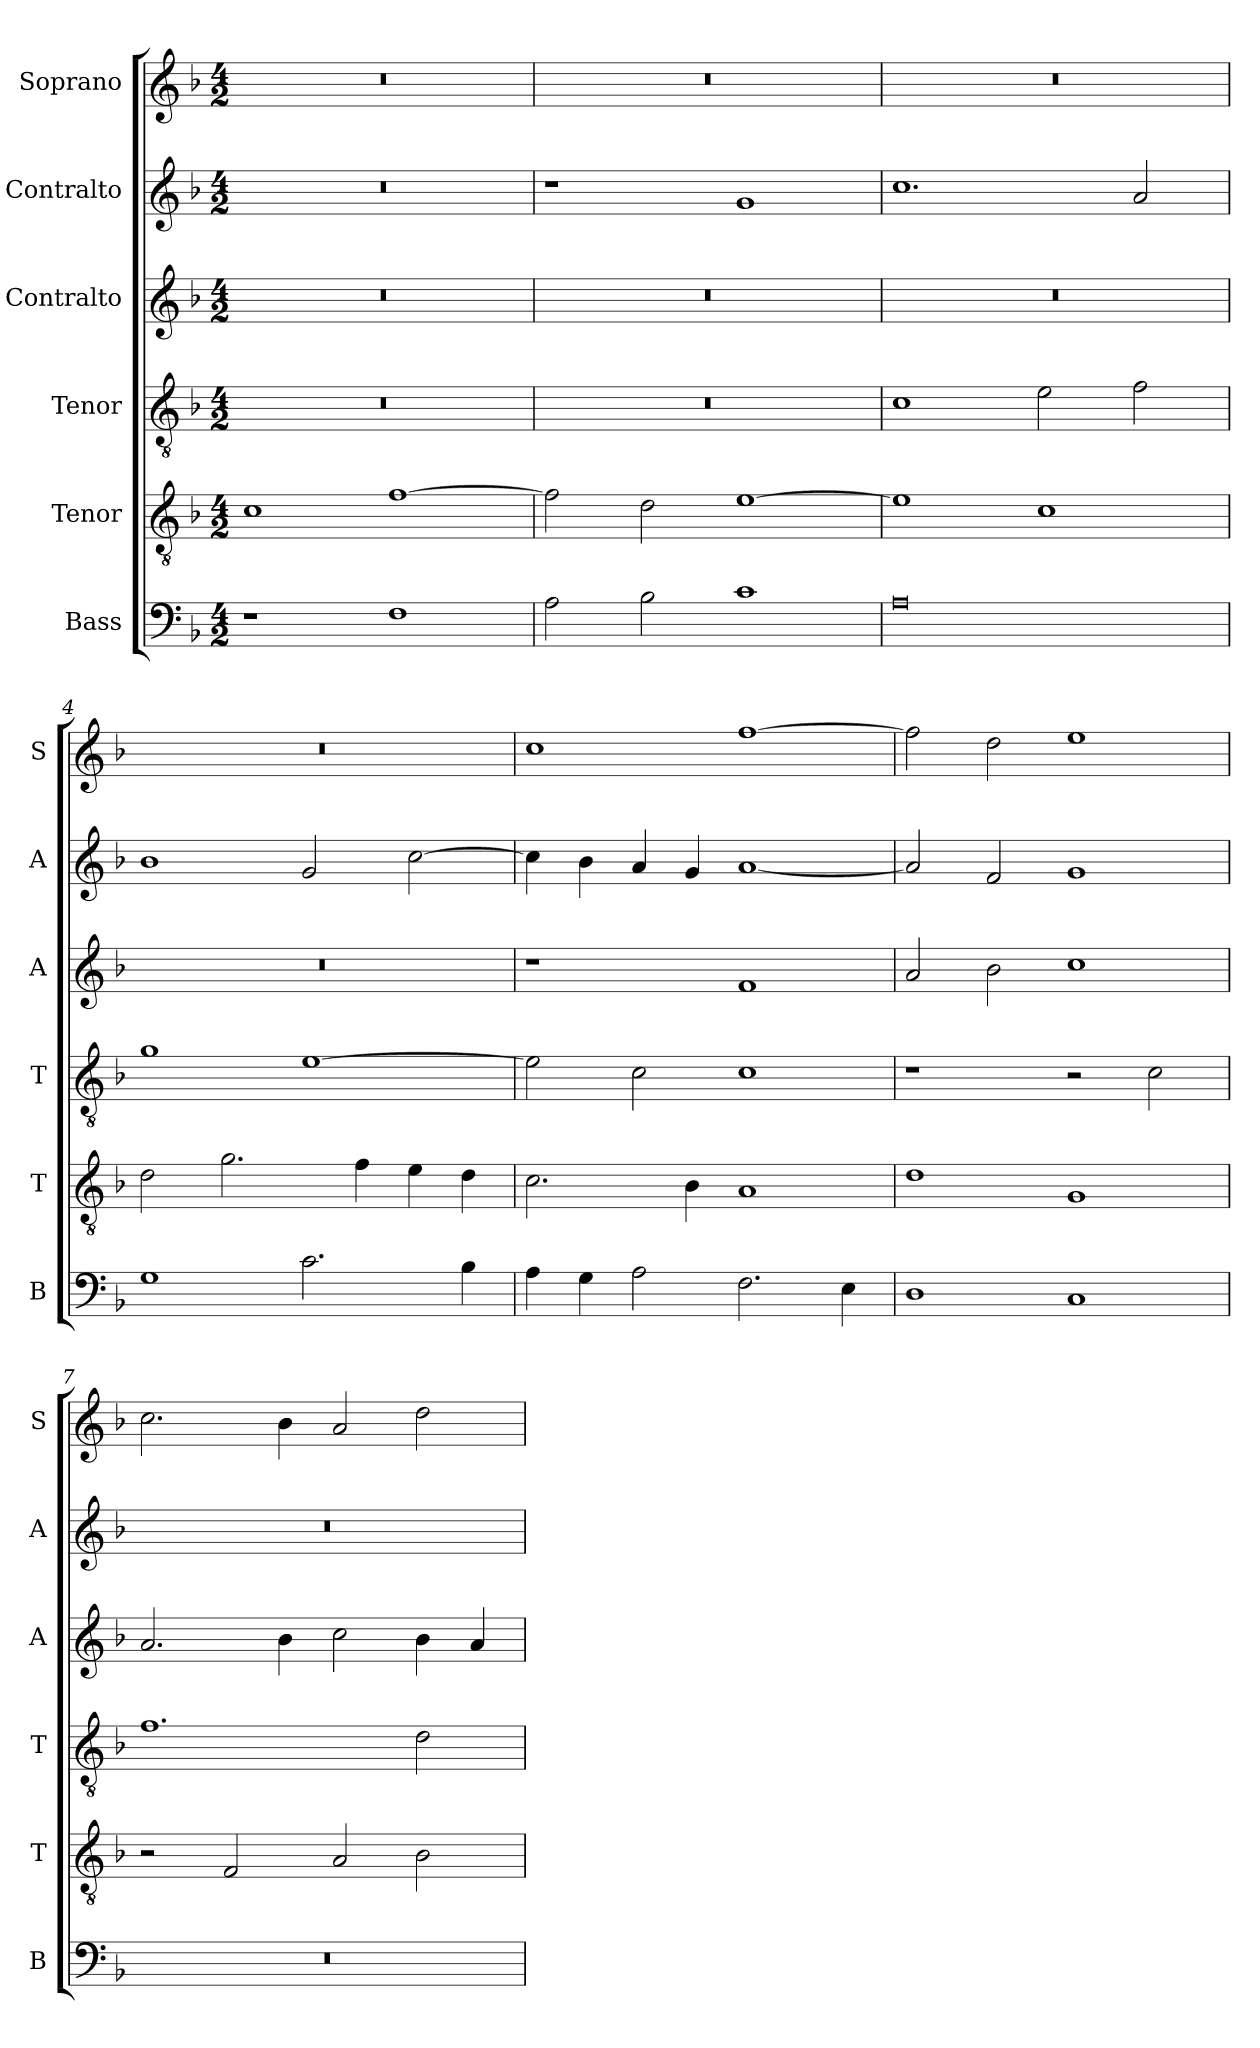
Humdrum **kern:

**kern	**kern	**kern	**kern	**kern	**kern
*part6	*part5	*part4	*part3	*part2	*part1
*staff6	*staff5	*staff4	*staff3	*staff2	*staff1
*I"Bass	*I"Tenor	*I"Tenor	*I"Contralto	*I"Contralto	*I"Soprano
*I'B	*I'T	*I'T	*I'A	*I'A	*I'S
*clefF4	*clefGv2	*clefGv2	*clefG2	*clefG2	*clefG2
*k[b-]	*k[b-]	*k[b-]	*k[b-]	*k[b-]	*k[b-]
*F:ion	*F:ion	*F:ion	*F:ion	*F:ion	*F:ion
*M4/2	*M4/2	*M4/2	*M4/2	*M4/2	*M4/2
=1	=1	=1	=1	=1	=1
1r	1c	0r	0r	0r	0r
1F	[1f	.	.	.	.
=2	=2	=2	=2	=2	=2
2A	2f]	0r	0r	1r	0r
2B-	2d	.	.	.	.
1c	[1e	.	.	1g	.
=3	=3	=3	=3	=3	=3
0A	1e]	1c	0r	1.cc	0r
.	1c	2e	.	.	.
.	.	2f	.	2a	.
=4	=4	=4	=4	=4	=4
1G	2d	1g	0r	1b-	0r
.	2.g	.	.	.	.
2.c	.	[1e	.	2g	.
.	4f	.	.	.	.
.	4e	.	.	[2cc	.
4B-	4d	.	.	.	.
=5	=5	=5	=5	=5	=5
4A	2.c	2e]	1r	4cc]	1cc
4G	.	.	.	4b-	.
2A	.	2c	.	4a	.
.	4B-	.	.	4g	.
2.F	1A	1c	1f	[1a	[1ff
4E	.	.	.	.	.
=6	=6	=6	=6	=6	=6
1D	1d	1r	2a	2a]	2ff]
.	.	.	2b-	2f	2dd
1C	1G	2r	1cc	1g	1ee
.	.	2c	.	.	.
=7	=7	=7	=7	=7	=7
0r	2r	1.f	2.a	0r	2.cc
.	2F	.	.	.	.
.	.	.	4b-	.	4b-
.	2A	.	2cc	.	2a
.	2B-	2d	4b-	.	2dd
.	.	.	4a	.	.
=	=	=	=	=	=
*-	*-	*-	*-	*-	*-
